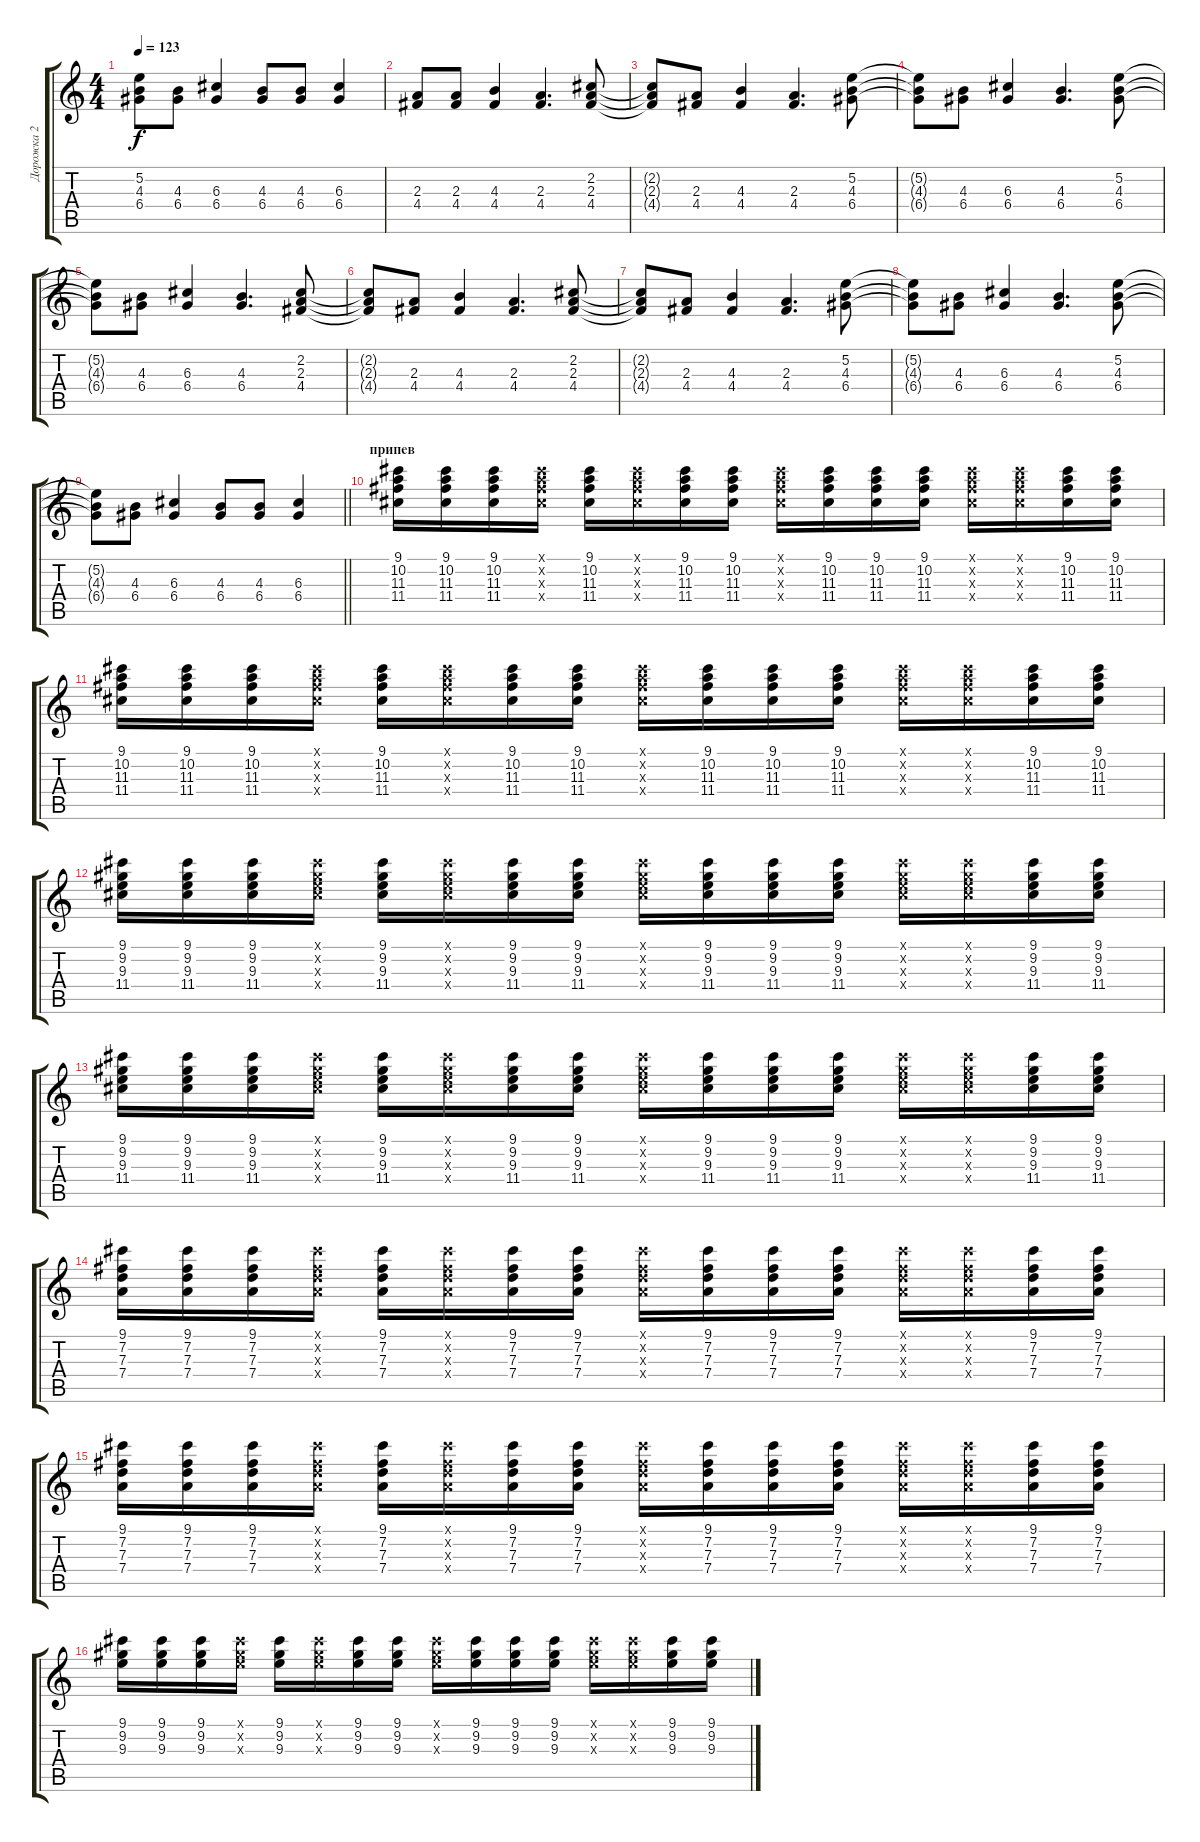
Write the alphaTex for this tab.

\track ("Дорожка 2" "Дорожка 2") {instrument electricguitarmuted}
\staff {score tabs}
\tuning (E4 B3 G3 D3 A2 E2) {hide}
\ts (4 4)
\tempo 123
\clef g2
\ks c
(5.2{t} 4.3{t} 6.4{t}).8{dy f} (4.3 6.4).8 (6.3 6.4).4 (4.3 6.4).8 (4.3 6.4).8 (6.3 6.4).4 |
(2.3 4.4).8 (2.3 4.4).8 (4.3 4.4).4 (2.3 4.4).4{d} (2.2 2.3 4.4).8 |
(2.2{t} 2.3{t} 4.4{t}).8 (2.3 4.4).8 (4.3 4.4).4 (2.3 4.4).4{d} (5.2 4.3 6.4).8 |
(5.2{t} 4.3{t} 6.4{t}).8 (4.3 6.4).8 (6.3 6.4).4 (4.3 6.4).4{d} (5.2 4.3 6.4).8 |
(5.2{t} 4.3{t} 6.4{t}).8 (4.3 6.4).8 (6.3 6.4).4 (4.3 6.4).4{d} (2.2 2.3 4.4).8 |
(2.2{t} 2.3{t} 4.4{t}).8 (2.3 4.4).8 (4.3 4.4).4 (2.3 4.4).4{d} (2.2 2.3 4.4).8 |
(2.2{t} 2.3{t} 4.4{t}).8 (2.3 4.4).8 (4.3 4.4).4 (2.3 4.4).4{d} (5.2 4.3 6.4).8 |
(5.2{t} 4.3{t} 6.4{t}).8 (4.3 6.4).8 (6.3 6.4).4 (4.3 6.4).4{d} (5.2 4.3 6.4).8 |
\barLineRight lightlight
(5.2{t} 4.3{t} 6.4{t}).8 (4.3 6.4).8 (6.3 6.4).4 (4.3 6.4).8 (4.3 6.4).8 (6.3 6.4).4 |
\section ("" "припев")
(9.1 10.2 11.3 11.4).16 (9.1 10.2 11.3 11.4).16 (9.1 10.2 11.3 11.4).16 (9.1{x} 10.2{x} 11.3{x} 11.4{x}).16 (9.1 10.2 11.3 11.4).16 (9.1{x} 10.2{x} 11.3{x} 11.4{x}).16 (9.1 10.2 11.3 11.4).16 (9.1 10.2 11.3 11.4).16 (9.1{x} 10.2{x} 11.3{x} 11.4{x}).16 (9.1 10.2 11.3 11.4).16 (9.1 10.2 11.3 11.4).16 (9.1 10.2 11.3 11.4).16 (9.1{x} 10.2{x} 11.3{x} 11.4{x}).16 (9.1{x} 10.2{x} 11.3{x} 11.4{x}).16 (9.1 10.2 11.3 11.4).16 (9.1 10.2 11.3 11.4).16 |
(9.1 10.2 11.3 11.4).16 (9.1 10.2 11.3 11.4).16 (9.1 10.2 11.3 11.4).16 (9.1{x} 10.2{x} 11.3{x} 11.4{x}).16 (9.1 10.2 11.3 11.4).16 (9.1{x} 10.2{x} 11.3{x} 11.4{x}).16 (9.1 10.2 11.3 11.4).16 (9.1 10.2 11.3 11.4).16 (9.1{x} 10.2{x} 11.3{x} 11.4{x}).16 (9.1 10.2 11.3 11.4).16 (9.1 10.2 11.3 11.4).16 (9.1 10.2 11.3 11.4).16 (9.1{x} 10.2{x} 11.3{x} 11.4{x}).16 (9.1{x} 10.2{x} 11.3{x} 11.4{x}).16 (9.1 10.2 11.3 11.4).16 (9.1 10.2 11.3 11.4).16 |
(9.1 9.2 9.3 11.4).16 (9.1 9.2 9.3 11.4).16 (9.1 9.2 9.3 11.4).16 (9.1{x} 9.2{x} 9.3{x} 11.4{x}).16 (9.1 9.2 9.3 11.4).16 (9.1{x} 9.2{x} 9.3{x} 11.4{x}).16 (9.1 9.2 9.3 11.4).16 (9.1 9.2 9.3 11.4).16 (9.1{x} 9.2{x} 9.3{x} 11.4{x}).16 (9.1 9.2 9.3 11.4).16 (9.1 9.2 9.3 11.4).16 (9.1 9.2 9.3 11.4).16 (9.1{x} 9.2{x} 9.3{x} 11.4{x}).16 (9.1{x} 9.2{x} 9.3{x} 11.4{x}).16 (9.1 9.2 9.3 11.4).16 (9.1 9.2 9.3 11.4).16 |
(9.1 9.2 9.3 11.4).16 (9.1 9.2 9.3 11.4).16 (9.1 9.2 9.3 11.4).16 (9.1{x} 9.2{x} 9.3{x} 11.4{x}).16 (9.1 9.2 9.3 11.4).16 (9.1{x} 9.2{x} 9.3{x} 11.4{x}).16 (9.1 9.2 9.3 11.4).16 (9.1 9.2 9.3 11.4).16 (9.1{x} 9.2{x} 9.3{x} 11.4{x}).16 (9.1 9.2 9.3 11.4).16 (9.1 9.2 9.3 11.4).16 (9.1 9.2 9.3 11.4).16 (9.1{x} 9.2{x} 9.3{x} 11.4{x}).16 (9.1{x} 9.2{x} 9.3{x} 11.4{x}).16 (9.1 9.2 9.3 11.4).16 (9.1 9.2 9.3 11.4).16 |
(9.1 7.2 7.3 7.4).16 (9.1 7.2 7.3 7.4).16 (9.1 7.2 7.3 7.4).16 (9.1{x} 7.2{x} 7.3{x} 7.4{x}).16 (9.1 7.2 7.3 7.4).16 (9.1{x} 7.2{x} 7.3{x} 7.4{x}).16 (9.1 7.2 7.3 7.4).16 (9.1 7.2 7.3 7.4).16 (9.1{x} 7.2{x} 7.3{x} 7.4{x}).16 (9.1 7.2 7.3 7.4).16 (9.1 7.2 7.3 7.4).16 (9.1 7.2 7.3 7.4).16 (9.1{x} 7.2{x} 7.3{x} 7.4{x}).16 (9.1{x} 7.2{x} 7.3{x} 7.4{x}).16 (9.1 7.2 7.3 7.4).16 (9.1 7.2 7.3 7.4).16 |
(9.1 7.2 7.3 7.4).16 (9.1 7.2 7.3 7.4).16 (9.1 7.2 7.3 7.4).16 (9.1{x} 7.2{x} 7.3{x} 7.4{x}).16 (9.1 7.2 7.3 7.4).16 (9.1{x} 7.2{x} 7.3{x} 7.4{x}).16 (9.1 7.2 7.3 7.4).16 (9.1 7.2 7.3 7.4).16 (9.1{x} 7.2{x} 7.3{x} 7.4{x}).16 (9.1 7.2 7.3 7.4).16 (9.1 7.2 7.3 7.4).16 (9.1 7.2 7.3 7.4).16 (9.1{x} 7.2{x} 7.3{x} 7.4{x}).16 (9.1{x} 7.2{x} 7.3{x} 7.4{x}).16 (9.1 7.2 7.3 7.4).16 (9.1 7.2 7.3 7.4).16 |
(9.1 9.2 9.3).16 (9.1 9.2 9.3).16 (9.1 9.2 9.3).16 (9.1{x} 9.2{x} 9.3{x}).16 (9.1 9.2 9.3).16 (9.1{x} 9.2{x} 9.3{x}).16 (9.1 9.2 9.3).16 (9.1 9.2 9.3).16 (9.1{x} 9.2{x} 9.3{x}).16 (9.1 9.2 9.3).16 (9.1 9.2 9.3).16 (9.1 9.2 9.3).16 (9.1{x} 9.2{x} 9.3{x}).16 (9.1{x} 9.2{x} 9.3{x}).16 (9.1 9.2 9.3).16 (9.1 9.2 9.3).16
